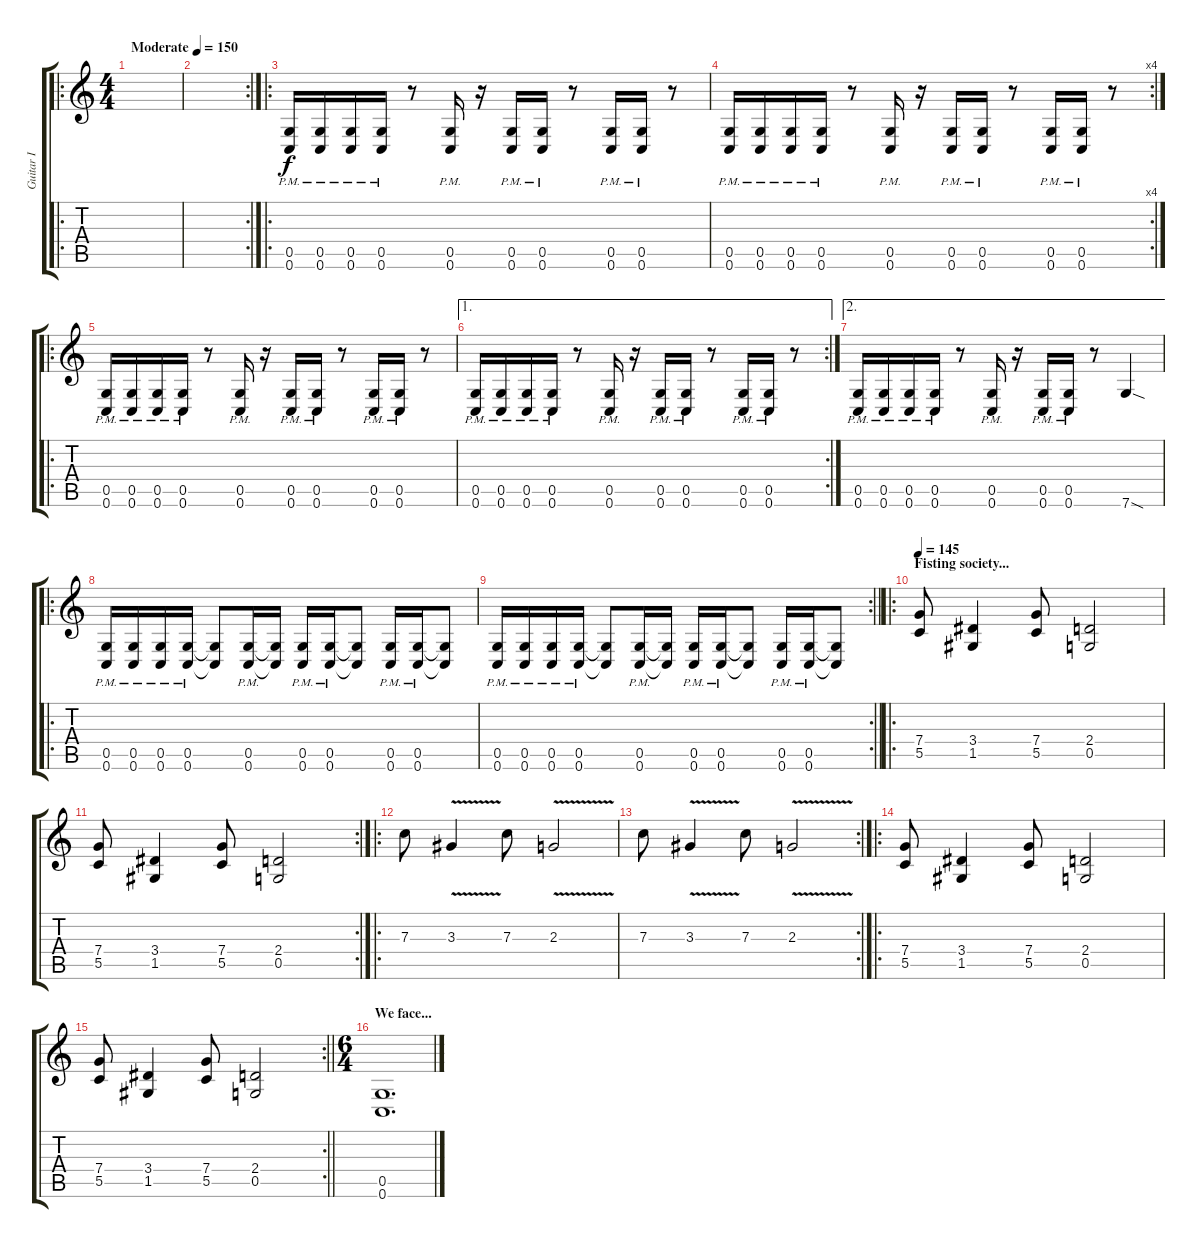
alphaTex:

\track ("Guitar I" "Guitar I") {instrument distortionguitar}
\staff {score tabs}
\tuning (D4 A3 F3 C3 G2 C2) {hide}
\ro
\ts (4 4)
\section ("" "")
\tempo (150 "Moderate")
\clef g2
\ks c
|
\rc 2
|
\ro
(0.5{pm} 0.6{pm}).16 (0.5{pm} 0.6{pm}).16 (0.5{pm} 0.6{pm}).16 (0.5{pm} 0.6{pm}).16 r.8 (0.5{pm} 0.6{pm}).16 r.16 (0.5{pm} 0.6{pm}).16 (0.5{pm} 0.6{pm}).16 r.8 (0.5{pm} 0.6{pm}).16 (0.5{pm} 0.6{pm}).16 r.8 |
\rc 4
(0.5{pm} 0.6{pm}).16 (0.5{pm} 0.6{pm}).16 (0.5{pm} 0.6{pm}).16 (0.5{pm} 0.6{pm}).16 r.8 (0.5{pm} 0.6{pm}).16 r.16 (0.5{pm} 0.6{pm}).16 (0.5{pm} 0.6{pm}).16 r.8 (0.5{pm} 0.6{pm}).16 (0.5{pm} 0.6{pm}).16 r.8 |
\ro
(0.5{pm} 0.6{pm}).16 (0.5{pm} 0.6{pm}).16 (0.5{pm} 0.6{pm}).16 (0.5{pm} 0.6{pm}).16 r.8 (0.5{pm} 0.6{pm}).16 r.16 (0.5{pm} 0.6{pm}).16 (0.5{pm} 0.6{pm}).16 r.8 (0.5{pm} 0.6{pm}).16 (0.5{pm} 0.6{pm}).16 r.8 |
\ae 1
\rc 2
(0.5{pm} 0.6{pm}).16 (0.5{pm} 0.6{pm}).16 (0.5{pm} 0.6{pm}).16 (0.5{pm} 0.6{pm}).16 r.8 (0.5{pm} 0.6{pm}).16 r.16 (0.5{pm} 0.6{pm}).16 (0.5{pm} 0.6{pm}).16 r.8 (0.5{pm} 0.6{pm}).16 (0.5{pm} 0.6{pm}).16 r.8 |
\ae 2
(0.5{pm} 0.6{pm}).16 (0.5{pm} 0.6{pm}).16 (0.5{pm} 0.6{pm}).16 (0.5{pm} 0.6{pm}).16 r.8 (0.5{pm} 0.6{pm}).16 r.16 (0.5{pm} 0.6{pm}).16 (0.5{pm} 0.6{pm}).16 r.8 7.6{sod}.4 |
\ro
(0.5{pm} 0.6{pm}).16 (0.5{pm} 0.6{pm}).16 (0.5{pm} 0.6{pm}).16 (0.5{pm} 0.6{pm}).16 (0.5{t} 0.6{t}).8 (0.5{pm} 0.6{pm}).16 (0.5{t} 0.6{t}).16 (0.5{pm} 0.6{pm}).16 (0.5{pm} 0.6{pm}).16 (0.5{t} 0.6{t}).8 (0.5{pm} 0.6{pm}).16 (0.5{pm} 0.6{pm}).16 (0.5{t} 0.6{t}).8 |
\rc 2
\barLineRight lightlight
(0.5{pm} 0.6{pm}).16 (0.5{pm} 0.6{pm}).16 (0.5{pm} 0.6{pm}).16 (0.5{pm} 0.6{pm}).16 (0.5{t} 0.6{t}).8 (0.5{pm} 0.6{pm}).16 (0.5{t} 0.6{t}).16 (0.5{pm} 0.6{pm}).16 (0.5{pm} 0.6{pm}).16 (0.5{t} 0.6{t}).8 (0.5{pm} 0.6{pm}).16 (0.5{pm} 0.6{pm}).16 (0.5{t} 0.6{t}).8 |
\ro
\section ("" "Fisting society...")
\tempo 145
(7.4 5.5).8 (3.4 1.5).4 (7.4 5.5).8 (2.4 0.5).2 |
\rc 2
(7.4 5.5).8 (3.4 1.5).4 (7.4 5.5).8 (2.4 0.5).2 |
\ro
7.3.8 3.3{v}.4 7.3.8 2.3{v}.2 |
\rc 2
7.3.8 3.3{v}.4 7.3.8 2.3{v}.2 |
\ro
(7.4 5.5).8 (3.4 1.5).4 (7.4 5.5).8 (2.4 0.5).2 |
\rc 2
\barLineRight lightlight
(7.4 5.5).8 (3.4 1.5).4 (7.4 5.5).8 (2.4 0.5).2 |
\ts (6 4)
\section ("" "We face...")
(0.5 0.6).1{d}
